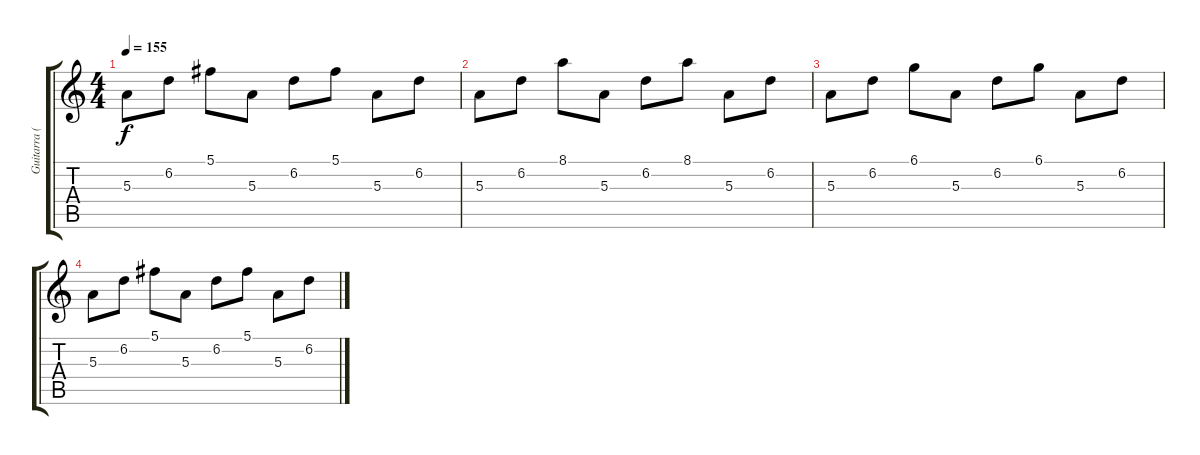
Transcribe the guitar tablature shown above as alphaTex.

\track ("Guitarra (Alexis Ruiz)" "Guitarra (") {instrument distortionguitar}
\staff {score tabs}
\tuning (Db4 Ab3 E3 B2 Gb2 B1) {hide}
\ts (4 4)
\tempo 155
\clef g2
\ks c
5.3.8{dy f} 6.2.8 5.1.8 5.3.8 6.2.8 5.1.8 5.3.8 6.2.8 |
5.3.8 6.2.8 8.1.8 5.3.8 6.2.8 8.1.8 5.3.8 6.2.8 |
5.3.8 6.2.8 6.1.8 5.3.8 6.2.8 6.1.8 5.3.8 6.2.8 |
5.3.8 6.2.8 5.1.8 5.3.8 6.2.8 5.1.8 5.3.8 6.2.8
